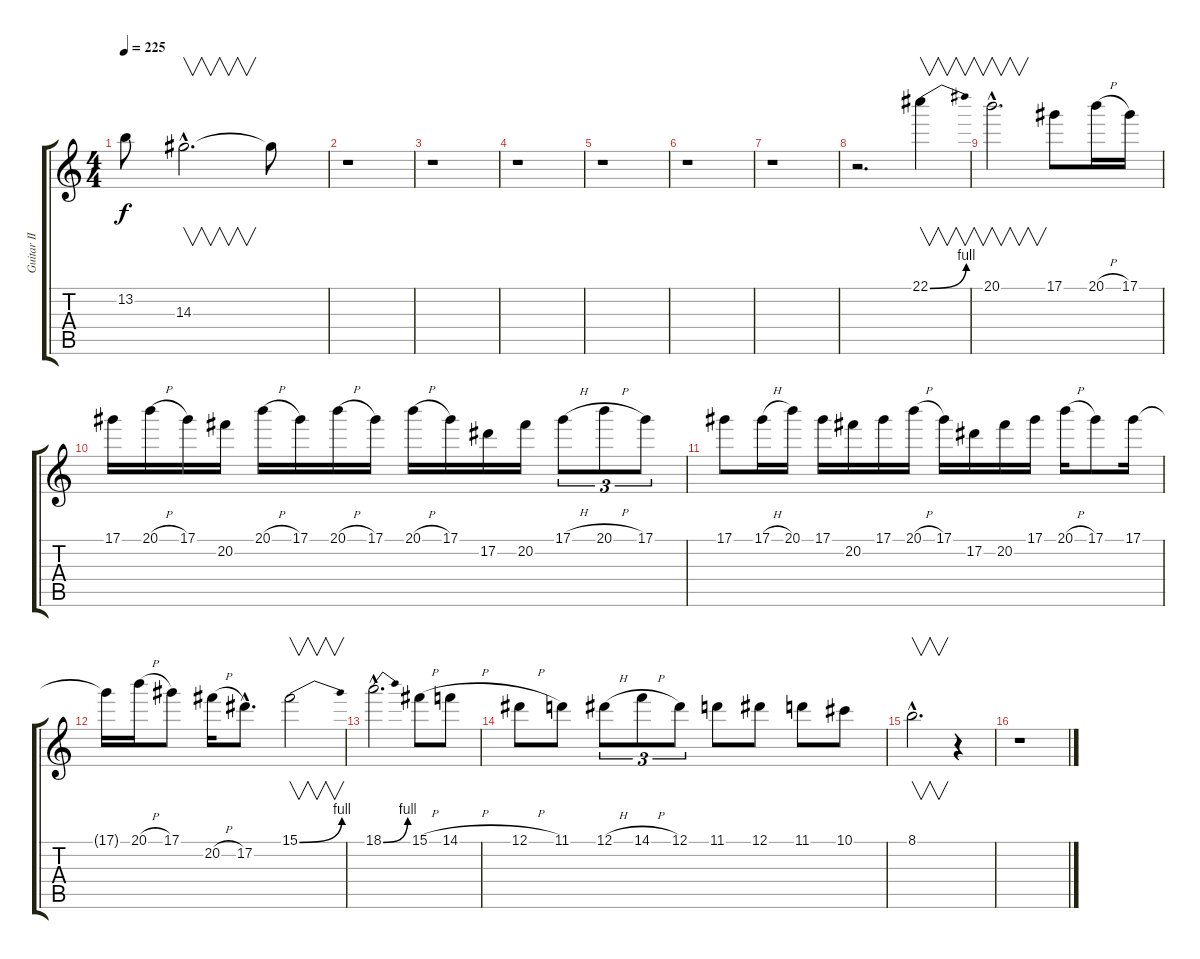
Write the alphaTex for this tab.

\track ("Guitar II" "Guitar II") {instrument distortionguitar}
\staff {score tabs}
\tuning (Eb4 Bb3 Gb3 Db3 Ab2 Eb2) {hide}
\ts (4 4)
\tempo 225
\clef g2
\ks c
13.2.8{dy f} 14.3{hac}.2{v d} 14.3{t}.8 |
r.1 |
r.1 |
r.1 |
r.1 |
r.1 |
r.1 |
r.2{d} 22.1{be (bend 0 0 60 4)}.4{v} |
20.1{hac}.2{v d} 17.1.8 20.1{h}.16 17.1.16 |
17.1.16 20.1{h}.16 17.1.16 20.2.16 20.1{h}.16 17.1.16 20.1{h}.16 17.1.16 20.1{h}.16 17.1.16 17.2.16 20.2.16 17.1{h}.8{tu (3 2)} 20.1{h}.8{tu (3 2)} 17.1.8{tu (3 2)} |
17.1.8 17.1{h}.16 20.1.16 17.1.16 20.2.16 17.1.16 20.1{h}.16 17.1.16 17.2.16 20.2.16 17.1.16 20.1{h}.16 17.1.8 17.1.16 |
17.1{t}.16 20.1{h}.16 17.1.8 20.2{h}.16 17.2{hac}.8{d} 15.1{be (bend 0 0 60 4)}.2{v} |
18.1{be (bend 0 0 60 4) hac}.2{d} 15.1{h}.8 14.1{h}.8 |
12.1{h}.8 11.1.8 12.1{h}.8{tu (3 2)} 14.1{h}.8{tu (3 2)} 12.1.8{tu (3 2)} 11.1.8 12.1.8 11.1.8 10.1.8 |
8.1{hac}.2{v d} r.4 |
r.1
